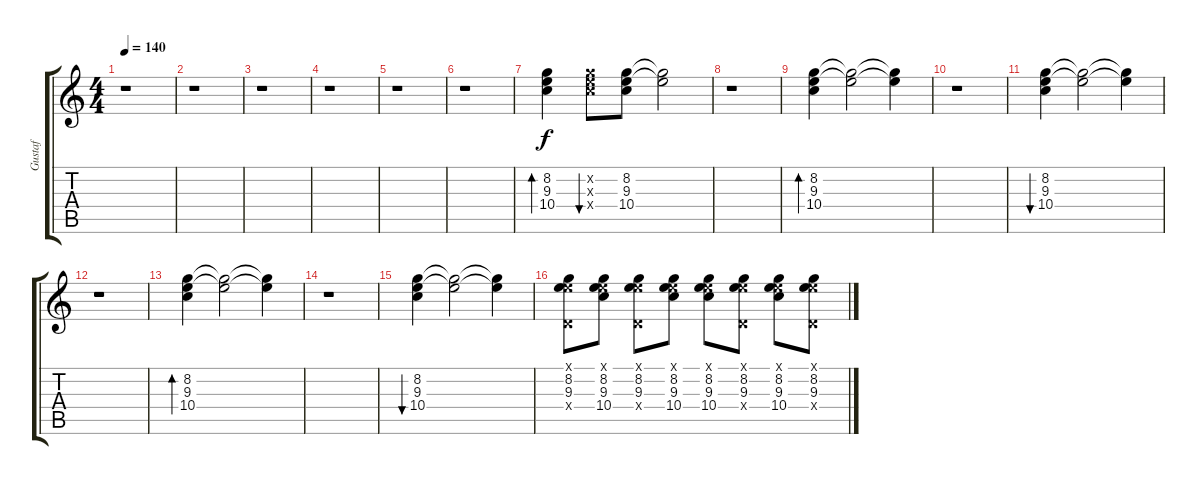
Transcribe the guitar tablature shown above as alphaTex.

\track ("Gustaf " "Gustaf ") {instrument electricguitarclean}
\staff {score tabs}
\tuning (E4 B3 G3 D3 A2 E2) {hide}
\ts (4 4)
\tempo 140
\clef g2
\ks c
r.1{dy f instrument electricguitarclean} |
r.1 |
r.1 |
r.1 |
r.1 |
r.1 |
(8.2 9.3 10.4).4{bd 60 volume 16} (8.2{x} 9.3{x} 10.4{x}).8{bu 60 volume 16} (8.2 9.3 10.4).8 (8.2{t} 9.3{t}).2 |
r.1 |
(8.2 9.3 10.4).4{bd 60 volume 16} (8.2{t} 9.3{t}).2 (8.2{t} 9.3{t}).4 |
r.1 |
(8.2 9.3 10.4).4{bu 60 volume 16} (8.2{t} 9.3{t}).2 (8.2{t} 9.3{t}).4 |
r.1 |
(8.2 9.3 10.4).4{bd 60} (8.2{t} 9.3{t}).2 (8.2{t} 9.3{t}).4 |
r.1 |
(8.2 9.3 10.4).4{bu 60 volume 16} (8.2{t} 9.3{t}).2 (8.2{t} 9.3{t}).4 |
(0.1{x} 8.2 9.3 0.4{x}).8 (0.1{x} 8.2 9.3 10.4).8 (0.1{x} 8.2 9.3 0.4{x}).8 (0.1{x} 8.2 9.3 10.4).8 (0.1{x} 8.2 9.3 10.4).8 (0.1{x} 8.2 9.3 0.4{x}).8 (0.1{x} 8.2 9.3 10.4).8 (0.1{x} 8.2 9.3 0.4{x}).8
